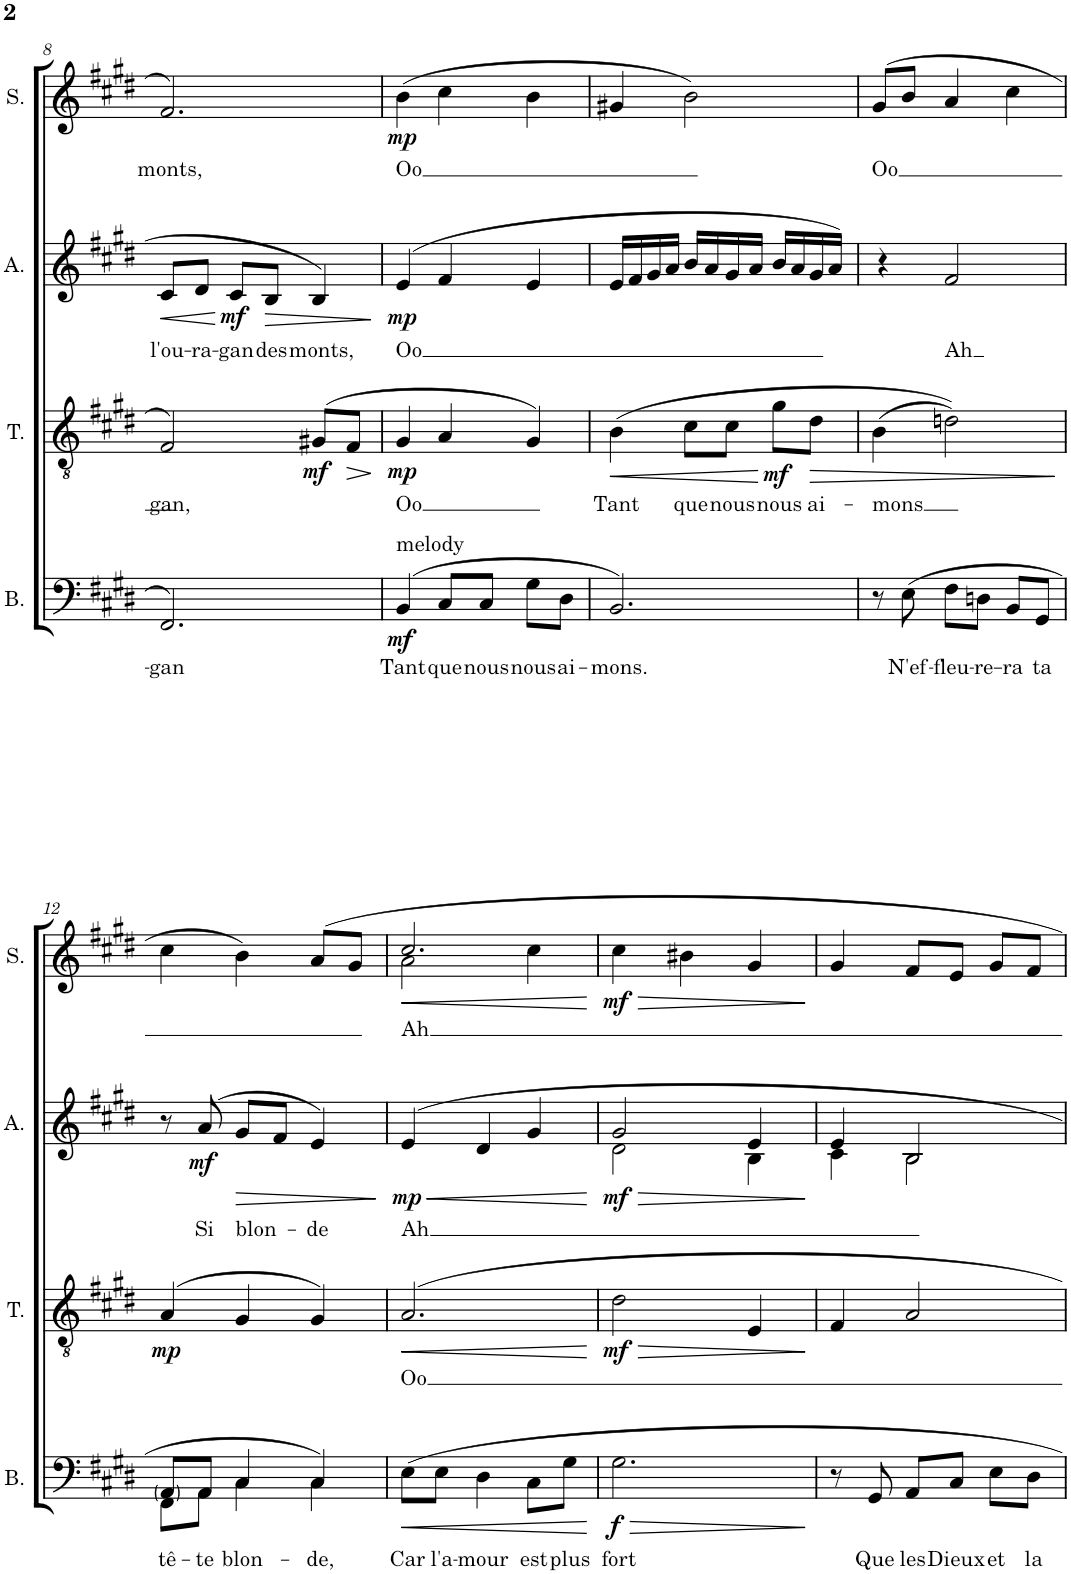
**kern	**text	**dynam	**kern	**text	**dynam	**kern	**text	**dynam	**kern	**text	**dynam
*part4	*part4	*part4	*part3	*part3	*part3	*part2	*part2	*part2	*part1	*part1	*part1
*staff4	*staff4	*staff4	*staff3	*staff3	*staff3	*staff2	*staff2	*staff2	*staff1	*staff1	*staff1
*I"Bass	*	*	*I"Tenor	*	*	*I"Alto	*	*	*I"Soprano	*	*
*I'B.	*	*	*I'T.	*	*	*I'A.	*	*	*I'S.	*	*
!!LO:PB:g=z
*clefF4	*	*	*clefGv2	*	*	*clefG2	*	*	*clefG2	*	*
*k[f#c#g#d#]	*	*	*k[f#c#g#d#]	*	*	*k[f#c#g#d#]	*	*	*k[f#c#g#d#]	*	*
*M3/4	*	*	*M3/4	*	*	*M3/4	*	*	*M3/4	*	*
=8	=8	=8	=8	=8	=8	=8	=8	=8	=8	=8	=8
!	!LO:LY:b	!	!	!LO:LY:b	!	!	!LO:LY:b	!LO:HP:b	!	!LO:LY:b	!
2.FF#/	-gan	.	2F#/	gan,	.	8c#/L	l'ou-	<	2.f#/	monts,	.
!	!	!	!	!	!	!	!LO:LY:b	!	!	!	!
.	.	.	.	.	.	8d#/J	-ra-	.	.	.	.
!	!	!	!	!	!	!	!LO:LY:b	!LO:DY:n=1:b	!	!	!
.	.	.	.	.	.	8c#/L	-gan	[ mf	.	.	.
!	!	!	!	!	!	!	!LO:LY:b	!LO:HP:b	!	!	!
.	.	.	.	.	.	8B/J	des	>	.	.	.
!	!	!	!	!	!LO:DY:b	!	!LO:LY:b	!	!	!	!
.	.	.	(>8G#X/L	.	mf	4B/	monts,	.	.	.	.
!	!	!	!	!	!LO:HP:b	!	!	!	!	!	!
.	.	.	8F#/J	.	>	.	.	.	.	.	.
.	.	.	.	.	]	.	.	]	.	.	.
=9	=9	=9	=9	=9	=9	=9	=9	=9	=9	=9	=9
!LO:TX:a:t=melody	!	!	!	!	!	!	!	!	!	!	!
!	!LO:LY:b	!LO:DY:b	!	!LO:LY:b	!LO:DY:b	!	!LO:LY:b	!LO:DY:b	!	!LO:LY:b	!LO:DY:b
(4BB/	Tant	mf	4G#/	Oo	mp	(>4e/	Oo	mp	(4b\	Oo	mp
!	!LO:LY:b	!	!	!	!	!	!	!	!	!	!
8C#/L	que	.	4A/	.	.	4f#/	.	.	4cc#\	.	.
!	!LO:LY:b	!	!	!	!	!	!	!	!	!	!
8C#/J	nous	.	.	.	.	.	.	.	.	.	.
!	!LO:LY:b	!	!	!	!	!	!	!	!	!	!
8G#\L	nous	.	4G#/)	.	.	4e/	.	.	4b\	.	.
!	!LO:LY:b	!	!	!	!	!	!	!	!	!	!
8D#\J	ai-	.	.	.	.	.	.	.	.	.	.
=10	=10	=10	=10	=10	=10	=10	=10	=10	=10	=10	=10
!	!LO:LY:b	!	!	!LO:LY:b	!LO:HP:b	!	!	!	!	!	!
2.BB/)	-mons.	.	(4B\	Tant	<	16e/LL	.	.	4g#X/	.	.
.	.	.	.	.	.	16f#/	.	.	.	.	.
.	.	.	.	.	.	16g#/	.	.	.	.	.
.	.	.	.	.	.	16a/JJ	.	.	.	.	.
!	!	!	!	!LO:LY:b	!	!	!	!	!	!	!
.	.	.	8c#\L	que	.	16b/LL	.	.	2b\)	.	.
.	.	.	.	.	.	16a/	.	.	.	.	.
!	!	!	!	!LO:LY:b	!	!	!	!	!	!	!
.	.	.	8c#\J	nous	.	16g#/	.	.	.	.	.
.	.	.	.	.	.	16a/JJ	.	.	.	.	.
!	!	!	!	!LO:LY:b	!LO:DY:n=1:b	!	!	!	!	!	!
.	.	.	8g#\L	nous	[ mf	16b/LL	.	.	.	.	.
.	.	.	.	.	.	16a/	.	.	.	.	.
!	!	!	!	!LO:LY:b	!LO:HP:b	!	!	!	!	!	!
.	.	.	8d#\J	ai-	>	16g#/	.	.	.	.	.
.	.	.	.	.	.	16a/JJ)	.	.	.	.	.
=11	=11	=11	=11	=11	=11	=11	=11	=11	=11	=11	=11
!	!	!	!	!LO:LY:b	!	!	!	!	!	!LO:LY:b	!
8r	.	.	(4B\	-mons	.	4r	.	.	(8g#/L	Oo	.
!	!LO:LY:b	!	!	!	!	!	!	!	!	!	!
(8E\	N'ef-	.	.	.	.	.	.	.	8b/J	.	.
!	!LO:LY:b	!	!	!	!	!	!LO:LY:b	!	!	!	!
8F#\L	-fleu-	.	2dn\))	.	.	2f#/	Ah	.	4a/	.	.
!	!LO:LY:b	!	!	!	!	!	!	!	!	!	!
8Dn\J	-re-	.	.	.	.	.	.	.	.	.	.
!	!LO:LY:b	!	!	!	!	!	!	!	!	!	!
8BB/L	-ra	.	.	.	.	.	.	.	4cc#\	.	.
!	!LO:LY:b	!	!	!	!	!	!	!	!	!	!
8GG#/J	ta	.	.	.	.	.	.	.	.	.	.
.	.	.	.	.	]	.	.	.	.	.	.
!!LO:LB:g=z
=12	=12	=12	=12	=12	=12	=12	=12	=12	=12	=12	=12
!	!LO:LY:b	!	!	!	!LO:DY:b	!	!	!	!	!	!
*^	*	*	*	*	*	*	*	*	*	*	*
8AA/L	8FF#\L	tê-	.	(>4A/	.	mp	8r	.	.	4cc#\	.	.
!	!	!LO:LY:b	!	!	!	!	!	!LO:LY:b	!LO:DY:b	!	!	!
8AA/J	8AA\J	-te	.	.	.	.	(>8a/	Si	mf	.	.	.
!	!	!LO:LY:b	!	!	!	!	!	!LO:LY:b	!LO:HP:b	!	!	!
4C#/	4C#\	blon-	.	4G#/	.	.	8g#/L	-blon-	>	4b\)	.	.
.	.	.	.	.	.	.	8f#/J	.	.	.	.	.
!	!	!LO:LY:b	!	!	!	!	!	!LO:LY:b	!	!	!	!
4C#/)	4C#\	-de,	.	4G#/)	.	.	4e/)	-de	.	8a/L	.	.
.	.	.	.	.	.	.	.	.	.	8g#/J	.	.
*v	*v	*	*	*	*	*	*	*	*	*	*	*
.	.	.	.	.	.	.	.	]	.	.	.
=13	=13	=13	=13	=13	=13	=13	=13	=13	=13	=13	=13
!	!LO:LY:b	!LO:HP:b	!	!LO:LY:b	!LO:HP:b	!	!LO:LY:b	!LO:HP:b	!	!LO:LY:b	!LO:HP:b
*	*	*	*	*	*	*	*	*	*^	*	*
!	!	!	!	!	!	!	!	!LO:DY:n=1:b	!	!	!	!
8E\L	Car	<	2.A/	Oo	<	4e/	Ah	< mp	2.cc#/	2a\	Ah	<
!	!LO:LY:b	!	!	!	!	!	!	!	!	!	!	!
8E\J	l'a-	.	.	.	.	.	.	.	.	.	.	.
!	!LO:LY:b	!	!	!	!	!	!	!	!	!	!	!
4D#\	-mour	.	.	.	.	4d#/	.	.	.	.	.	.
!	!LO:LY:b	!	!	!	!	!	!	!	!	!	!	!
8C#\L	est	.	.	.	.	4g#/	.	.	.	4cc#\	.	.
!	!LO:LY:b	!	!	!	!	!	!	!	!	!	!	!
8G#\J	plus	.	.	.	.	.	.	.	.	.	.	.
*	*	*	*	*	*	*	*	*	*v	*v	*	*
.	.	.	.	.	[	.	.	[	.	.	[
=14	=14	=14	=14	=14	=14	=14	=14	=14	=14	=14	=14
!	!LO:LY:b	!LO:DY:b	!	!	!LO:HP:b	!	!	!LO:HP:b	!	!	!LO:HP:b
*	*	*	*	*	*	*^	*	*	*	*	*
!	!	!	!	!	!LO:DY:n=1:b	!	!	!	!LO:DY:n=1:b	!	!	!LO:DY:n=1:b
2.G#\	fort	f	2d#\	.	> mf	2g#/	2d#\	.	> mf	4cc#\	.	> mf
.	.	.	.	.	.	.	.	.	.	4b#X\	.	.
.	.	.	4E/	.	.	4e/	4B\	.	.	4g#/	.	.
*	*	*	*	*	*	*v	*v	*	*	*	*	*
.	.	[	.	.	]	.	.	]	.	.	]
=15	=15	=15	=15	=15	=15	=15	=15	=15	=15	=15	=15
*	*	*	*	*	*	*^	*	*	*	*	*
8r	.	.	4F#/	.	.	4e/	4c#\	.	.	4g#/	.	.
!	!LO:LY:b	!	!	!	!	!	!	!	!	!	!	!
8GG#/	Que	.	.	.	.	.	.	.	.	.	.	.
!	!LO:LY:b	!	!	!	!	!	!	!	!	!	!	!
8AA/L	les	.	2A/	.	.	2B/	2B\	.	.	8f#/L	.	.
!	!LO:LY:b	!	!	!	!	!	!	!	!	!	!	!
8C#/J	Dieux	.	.	.	.	.	.	.	.	8e/J	.	.
!	!LO:LY:b	!	!	!	!	!	!	!	!	!	!	!
8E\L	et	.	.	.	.	.	.	.	.	8g#/L	.	.
!	!LO:LY:b	!	!	!	!	!	!	!	!	!	!	!
8D#\J	la	.	.	.	.	.	.	.	.	8f#/J	.	.
*	*	*	*	*	*	*v	*v	*	*	*	*	*
=	=	=	=	=	=	=	=	=	=	=	=
*-	*-	*-	*-	*-	*-	*-	*-	*-	*-	*-	*-
